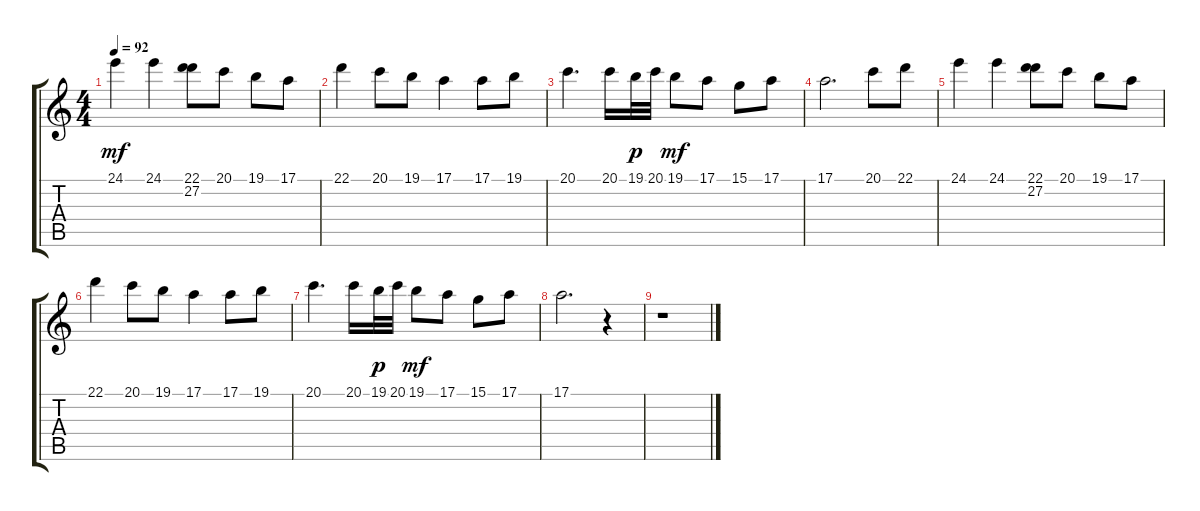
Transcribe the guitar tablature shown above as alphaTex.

\track "" {instrument flute}
\staff {score tabs}
\tuning (E4 B3 G3 D3 A2 E2) {hide}
\ts (4 4)
\tempo 92
\clef g2
\ks c
24.1.4{dy mf} 24.1.4 (22.1 27.2).8 20.1.8 19.1.8 17.1.8 |
22.1.4 20.1.8 19.1.8 17.1.4 17.1.8 19.1.8 |
20.1.4{d} 20.1.16 19.1.32{dy p} 20.1.32 19.1.8{dy mf} 17.1.8 15.1.8 17.1.8 |
17.1.2{d} 20.1.8 22.1.8 |
24.1.4 24.1.4 (22.1 27.2).8 20.1.8 19.1.8 17.1.8 |
22.1.4 20.1.8 19.1.8 17.1.4 17.1.8 19.1.8 |
20.1.4{d} 20.1.16 19.1.32{dy p} 20.1.32 19.1.8{dy mf} 17.1.8 15.1.8 17.1.8 |
17.1.2{d} r.4 |
r.1
